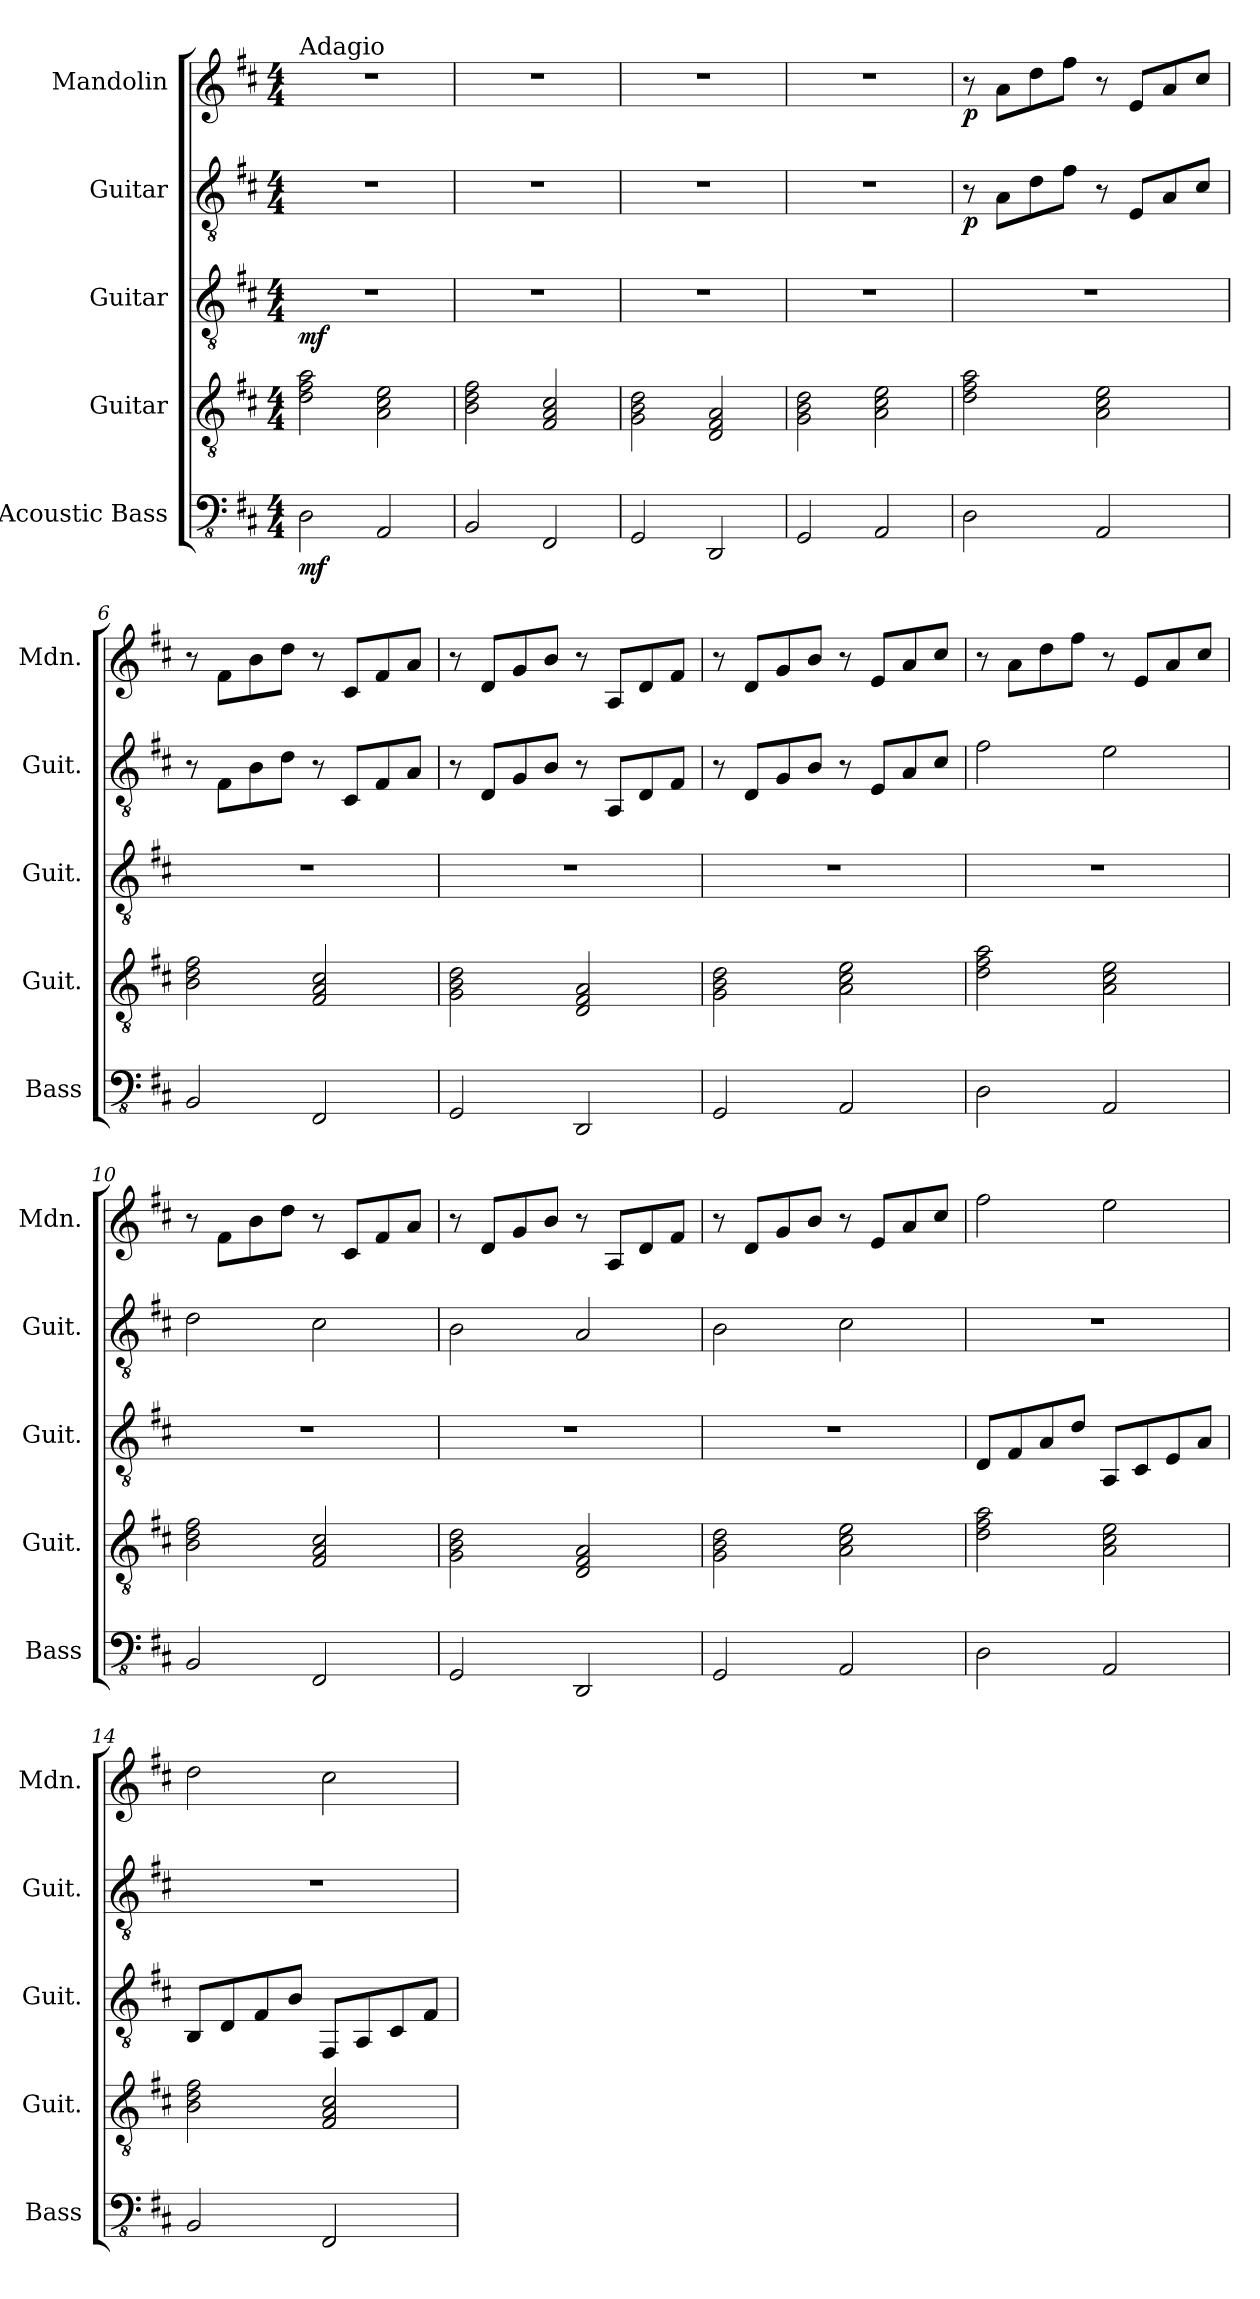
**kern	**dynam	**kern	**kern	**dynam	**kern	**dynam	**kern	**dynam
*part5	*part5	*part4	*part3	*part3	*part2	*part2	*part1	*part1
*staff5	*staff5	*staff4	*staff3	*staff3	*staff2	*staff2	*staff1	*staff1
*I"Acoustic Bass	*	*I"Guitar	*I"Guitar	*	*I"Guitar	*	*I"Mandolin	*
*I'Bass	*	*I'Guit.	*I'Guit.	*	*I'Guit.	*	*I'Mdn.	*
*clefFv4	*	*clefGv2	*clefGv2	*	*clefGv2	*	*clefG2	*
*k[f#c#]	*	*k[f#c#]	*k[f#c#]	*	*k[f#c#]	*	*k[f#c#]	*
*D:	*	*D:	*D:	*	*D:	*	*D:	*
*M4/4	*	*M4/4	*M4/4	*	*M4/4	*	*M4/4	*
=1	=1	=1	=1	=1	=1	=1	=1	=1
!	!	!	!	!	!	!	!LO:TX:a:t=Adagio	!
!	!LO:DY:b	!	!	!LO:DY:b	!	!	!	!
2DD\	mf	2d\ 2f#\ 2a\	1r	mf	1r	.	1r	.
2AAA/	.	2A\ 2c#\ 2e\	.	.	.	.	.	.
=2	=2	=2	=2	=2	=2	=2	=2	=2
2BBB/	.	2B\ 2d\ 2f#\	1r	.	1r	.	1r	.
2FFF#/	.	2F#/ 2A/ 2c#/	.	.	.	.	.	.
=3	=3	=3	=3	=3	=3	=3	=3	=3
2GGG/	.	2G\ 2B\ 2d\	1r	.	1r	.	1r	.
2DDD/	.	2D/ 2F#/ 2A/	.	.	.	.	.	.
=4	=4	=4	=4	=4	=4	=4	=4	=4
2GGG/	.	2G\ 2B\ 2d\	1r	.	1r	.	1r	.
2AAA/	.	2A\ 2c#\ 2e\	.	.	.	.	.	.
=5	=5	=5	=5	=5	=5	=5	=5	=5
!	!	!	!	!	!	!LO:DY:b	!	!LO:DY:b
2DD\	.	2d\ 2f#\ 2a\	1r	.	8r	p	8r	p
.	.	.	.	.	8A\L	.	8a\L	.
.	.	.	.	.	8d\	.	8dd\	.
.	.	.	.	.	8f#\J	.	8ff#\J	.
2AAA/	.	2A\ 2c#\ 2e\	.	.	8r	.	8r	.
.	.	.	.	.	8E/L	.	8e/L	.
.	.	.	.	.	8A/	.	8a/	.
.	.	.	.	.	8c#/J	.	8cc#/J	.
=6	=6	=6	=6	=6	=6	=6	=6	=6
2BBB/	.	2B\ 2d\ 2f#\	1r	.	8r	.	8r	.
.	.	.	.	.	8F#\L	.	8f#\L	.
.	.	.	.	.	8B\	.	8b\	.
.	.	.	.	.	8d\J	.	8dd\J	.
2FFF#/	.	2F#/ 2A/ 2c#/	.	.	8r	.	8r	.
.	.	.	.	.	8C#/L	.	8c#/L	.
.	.	.	.	.	8F#/	.	8f#/	.
.	.	.	.	.	8A/J	.	8a/J	.
=7	=7	=7	=7	=7	=7	=7	=7	=7
2GGG/	.	2G\ 2B\ 2d\	1r	.	8r	.	8r	.
.	.	.	.	.	8D/L	.	8d/L	.
.	.	.	.	.	8G/	.	8g/	.
.	.	.	.	.	8B/J	.	8b/J	.
2DDD/	.	2D/ 2F#/ 2A/	.	.	8r	.	8r	.
.	.	.	.	.	8AA/L	.	8A/L	.
.	.	.	.	.	8D/	.	8d/	.
.	.	.	.	.	8F#/J	.	8f#/J	.
!!LO:LB:g=z
=8	=8	=8	=8	=8	=8	=8	=8	=8
2GGG/	.	2G\ 2B\ 2d\	1r	.	8r	.	8r	.
.	.	.	.	.	8D/L	.	8d/L	.
.	.	.	.	.	8G/	.	8g/	.
.	.	.	.	.	8B/J	.	8b/J	.
2AAA/	.	2A\ 2c#\ 2e\	.	.	8r	.	8r	.
.	.	.	.	.	8E/L	.	8e/L	.
.	.	.	.	.	8A/	.	8a/	.
.	.	.	.	.	8c#/J	.	8cc#/J	.
=9	=9	=9	=9	=9	=9	=9	=9	=9
2DD\	.	2d\ 2f#\ 2a\	1r	.	2f#\	.	8r	.
.	.	.	.	.	.	.	8a\L	.
.	.	.	.	.	.	.	8dd\	.
.	.	.	.	.	.	.	8ff#\J	.
2AAA/	.	2A\ 2c#\ 2e\	.	.	2e\	.	8r	.
.	.	.	.	.	.	.	8e/L	.
.	.	.	.	.	.	.	8a/	.
.	.	.	.	.	.	.	8cc#/J	.
=10	=10	=10	=10	=10	=10	=10	=10	=10
2BBB/	.	2B\ 2d\ 2f#\	1r	.	2d\	.	8r	.
.	.	.	.	.	.	.	8f#\L	.
.	.	.	.	.	.	.	8b\	.
.	.	.	.	.	.	.	8dd\J	.
2FFF#/	.	2F#/ 2A/ 2c#/	.	.	2c#\	.	8r	.
.	.	.	.	.	.	.	8c#/L	.
.	.	.	.	.	.	.	8f#/	.
.	.	.	.	.	.	.	8a/J	.
=11	=11	=11	=11	=11	=11	=11	=11	=11
2GGG/	.	2G\ 2B\ 2d\	1r	.	2B\	.	8r	.
.	.	.	.	.	.	.	8d/L	.
.	.	.	.	.	.	.	8g/	.
.	.	.	.	.	.	.	8b/J	.
2DDD/	.	2D/ 2F#/ 2A/	.	.	2A/	.	8r	.
.	.	.	.	.	.	.	8A/L	.
.	.	.	.	.	.	.	8d/	.
.	.	.	.	.	.	.	8f#/J	.
=12	=12	=12	=12	=12	=12	=12	=12	=12
2GGG/	.	2G\ 2B\ 2d\	1r	.	2B\	.	8r	.
.	.	.	.	.	.	.	8d/L	.
.	.	.	.	.	.	.	8g/	.
.	.	.	.	.	.	.	8b/J	.
2AAA/	.	2A\ 2c#\ 2e\	.	.	2c#\	.	8r	.
.	.	.	.	.	.	.	8e/L	.
.	.	.	.	.	.	.	8a/	.
.	.	.	.	.	.	.	8cc#/J	.
!!LO:PB:g=z
=13	=13	=13	=13	=13	=13	=13	=13	=13
2DD\	.	2d\ 2f#\ 2a\	8D/L	.	1r	.	2ff#\	.
.	.	.	8F#/	.	.	.	.	.
.	.	.	8A/	.	.	.	.	.
.	.	.	8d/J	.	.	.	.	.
2AAA/	.	2A\ 2c#\ 2e\	8AA/L	.	.	.	2ee\	.
.	.	.	8C#/	.	.	.	.	.
.	.	.	8E/	.	.	.	.	.
.	.	.	8A/J	.	.	.	.	.
=14	=14	=14	=14	=14	=14	=14	=14	=14
2BBB/	.	2B\ 2d\ 2f#\	8BB/L	.	1r	.	2dd\	.
.	.	.	8D/	.	.	.	.	.
.	.	.	8F#/	.	.	.	.	.
.	.	.	8B/J	.	.	.	.	.
2FFF#/	.	2F#/ 2A/ 2c#/	8FF#/L	.	.	.	2cc#\	.
.	.	.	8AA/	.	.	.	.	.
.	.	.	8C#/	.	.	.	.	.
.	.	.	8F#/J	.	.	.	.	.
=	=	=	=	=	=	=	=	=
*-	*-	*-	*-	*-	*-	*-	*-	*-
